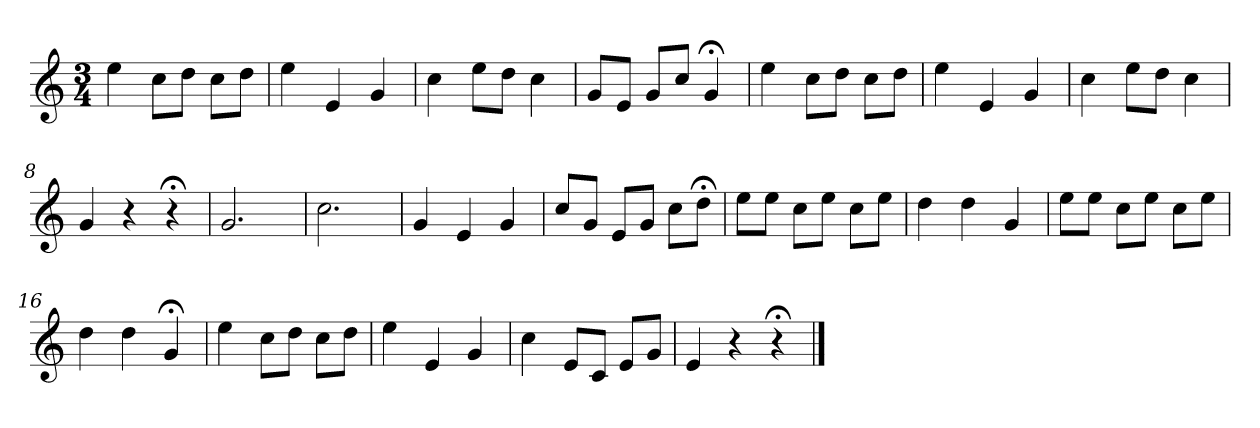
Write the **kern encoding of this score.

**kern
*part1
*staff1
*k[]
*C:
*M3/4
*MM120
=1
4ee
8ccL
8ddJ
8ccL
8ddJ
=2
4ee
4e
4g
=3
4cc
8eeL
8ddJ
4cc
=4
8gL
8eJ
8gL
8ccJ
4g;<
=5
4ee
8ccL
8ddJ
8ccL
8ddJ
=6
4ee
4e
4g
=7
4cc
8eeL
8ddJ
4cc
=8
4g
4r
4r;<
=9
2.g
=10
2.cc
=11
4g
4e
4g
=12
8ccL
8gJ
8eL
8gJ
8ccL
8dd;<J
=13
8eeL
8eeJ
8ccL
8eeJ
8ccL
8eeJ
=14
4dd
4dd
4g
=15
8eeL
8eeJ
8ccL
8eeJ
8ccL
8eeJ
=16
4dd
4dd
4g;<
=17
4ee
8ccL
8ddJ
8ccL
8ddJ
=18
4ee
4e
4g
=19
4cc
8eL
8cJ
8eL
8gJ
=20
4e
4r
4r;<
==
*-
